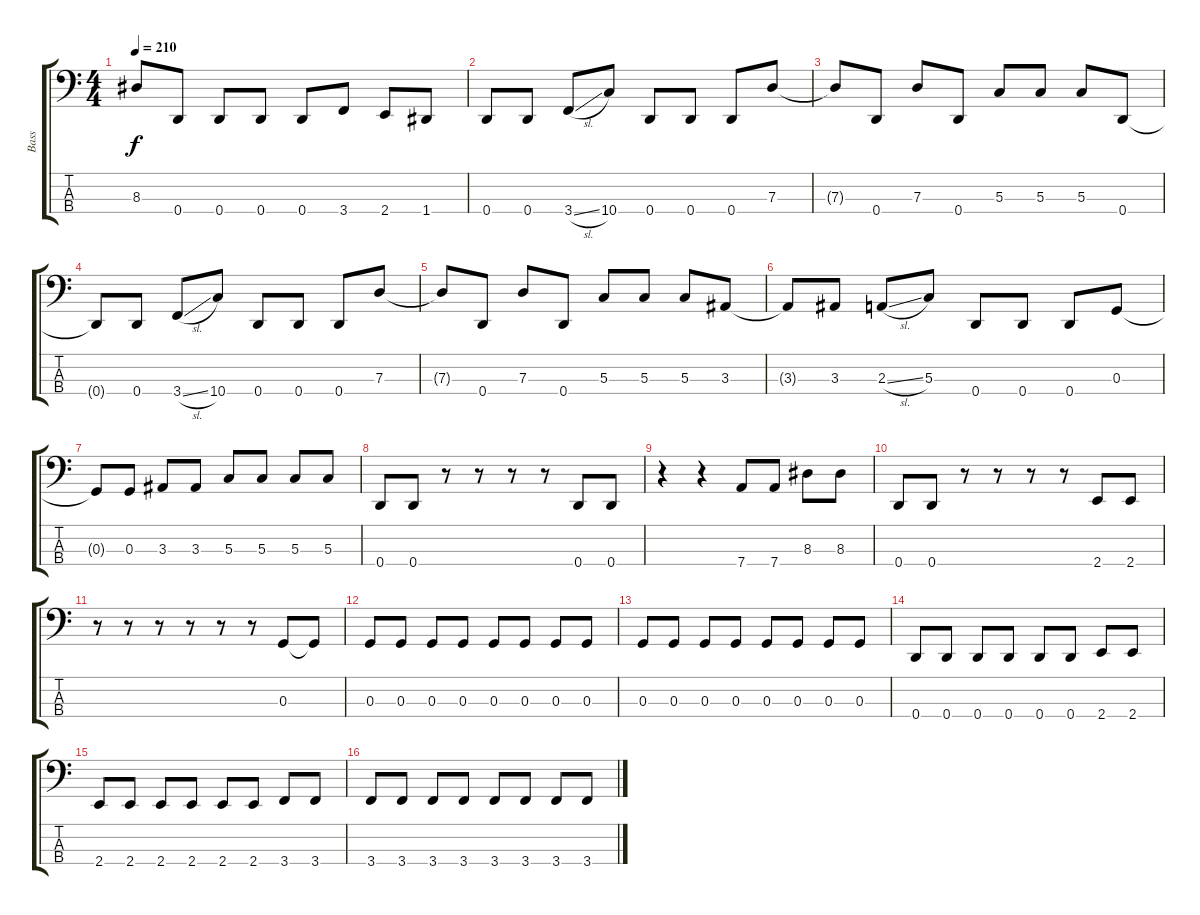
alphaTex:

\track ("Bass" "Bass") {instrument electricbasspick}
\staff {score tabs}
\tuning (F2 C2 G1 D1) {hide}
\ts (4 4)
\tempo 210
\clef f4
\ks c
8.3{t}.8{dy f} 0.4.8 0.4.8 0.4.8 0.4.8 3.4.8 2.4.8 1.4.8 |
0.4.8 0.4.8 3.4{sl}.8 10.4.8 0.4.8 0.4.8 0.4.8 7.3.8 |
7.3{t}.8 0.4.8 7.3.8 0.4.8 5.3.8 5.3.8 5.3.8 0.4.8 |
0.4{t}.8 0.4.8 3.4{sl}.8 10.4.8 0.4.8 0.4.8 0.4.8 7.3.8 |
7.3{t}.8 0.4.8 7.3.8 0.4.8 5.3.8 5.3.8 5.3.8 3.3.8 |
3.3{t}.8 3.3.8 2.3{sl}.8 5.3.8 0.4.8 0.4.8 0.4.8 0.3.8 |
0.3{t}.8 0.3.8 3.3.8 3.3.8 5.3.8 5.3.8 5.3.8 5.3.8 |
0.4.8 0.4.8 r.8 r.8 r.8 r.8 0.4.8 0.4.8 |
r.4 r.4 7.4.8 7.4.8 8.3.8 8.3.8 |
0.4.8 0.4.8 r.8 r.8 r.8 r.8 2.4.8 2.4.8 |
r.8 r.8 r.8 r.8 r.8 r.8 0.3.8 0.3{t}.8 |
0.3.8 0.3.8 0.3.8 0.3.8 0.3.8 0.3.8 0.3.8 0.3.8 |
0.3.8 0.3.8 0.3.8 0.3.8 0.3.8 0.3.8 0.3.8 0.3.8 |
0.4.8 0.4.8 0.4.8 0.4.8 0.4.8 0.4.8 2.4.8 2.4.8 |
2.4.8 2.4.8 2.4.8 2.4.8 2.4.8 2.4.8 3.4.8 3.4.8 |
3.4.8 3.4.8 3.4.8 3.4.8 3.4.8 3.4.8 3.4.8 3.4.8
